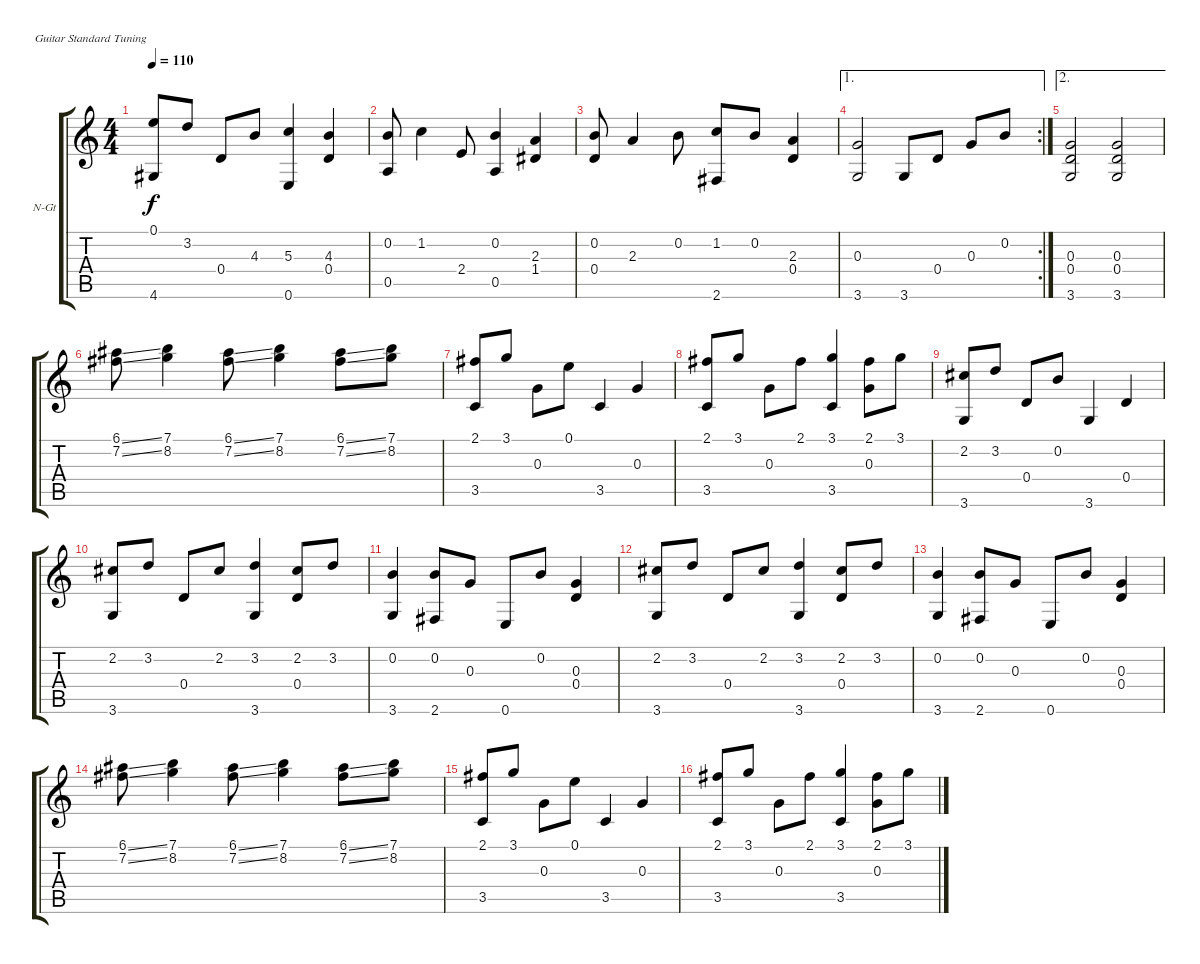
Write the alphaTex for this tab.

\bracketExtendMode groupsimilarinstruments
\firstSystemTrackNameOrientation horizontal
\otherSystemsTrackNameOrientation horizontal
\track ("Piste 1" "N-Gt") {instrument acousticguitarnylon}
\staff {score tabs}
\tuning (E4 B3 G3 D3 A2 E2)
\ts (4 4)
\tempo 110
\clef g2
\ks c
(0.1 4.6).8{dy f} 3.2.8 0.4.8 4.3.8 (5.3 0.6).4 (4.3 0.4).4 |
(0.2 0.5).8 1.2.4 2.4.8 (0.2 0.5).4 (2.3 1.4).4 |
(0.2 0.4).8 2.3.4 0.2.8 (1.2 2.6).8 0.2.8 (2.3 0.4).4 |
\ae 1
\rc 2
(0.3 3.6).2 3.6.8 0.4.8 0.3.8 0.2.8 |
\ae 2
(0.3 0.4 3.6).2 (0.3 0.4 3.6).2 |
(6.1{ss} 7.2{ss}).8 (7.1 8.2).4 (6.1{ss} 7.2{ss}).8 (7.1 8.2).4 (6.1{ss} 7.2{ss}).8 (7.1 8.2).8 |
(2.1 3.5).8 3.1.8 0.3.8 0.1.8 3.5.4 0.3.4 |
(2.1 3.5).8 3.1.8 0.3.8 2.1.8 (3.1 3.5).4 (2.1 0.3).8 3.1.8 |
(2.2 3.6).8 3.2.8 0.4.8 0.2.8 3.6.4 0.4.4 |
(2.2 3.6).8 3.2.8 0.4.8 2.2.8 (3.2 3.6).4 (2.2 0.4).8 3.2.8 |
(0.2 3.6).4 (0.2 2.6).8 0.3.8 0.6.8 0.2.8 (0.3 0.4).4 |
(2.2 3.6).8 3.2.8 0.4.8 2.2.8 (3.2 3.6).4 (2.2 0.4).8 3.2.8 |
(0.2 3.6).4 (0.2 2.6).8 0.3.8 0.6.8 0.2.8 (0.3 0.4).4 |
(6.1{ss} 7.2{ss}).8 (7.1 8.2).4 (6.1{ss} 7.2{ss}).8 (7.1 8.2).4 (6.1{ss} 7.2{ss}).8 (7.1 8.2).8 |
(2.1 3.5).8 3.1.8 0.3.8 0.1.8 3.5.4 0.3.4 |
(2.1 3.5).8 3.1.8 0.3.8 2.1.8 (3.1 3.5).4 (2.1 0.3).8 3.1.8
